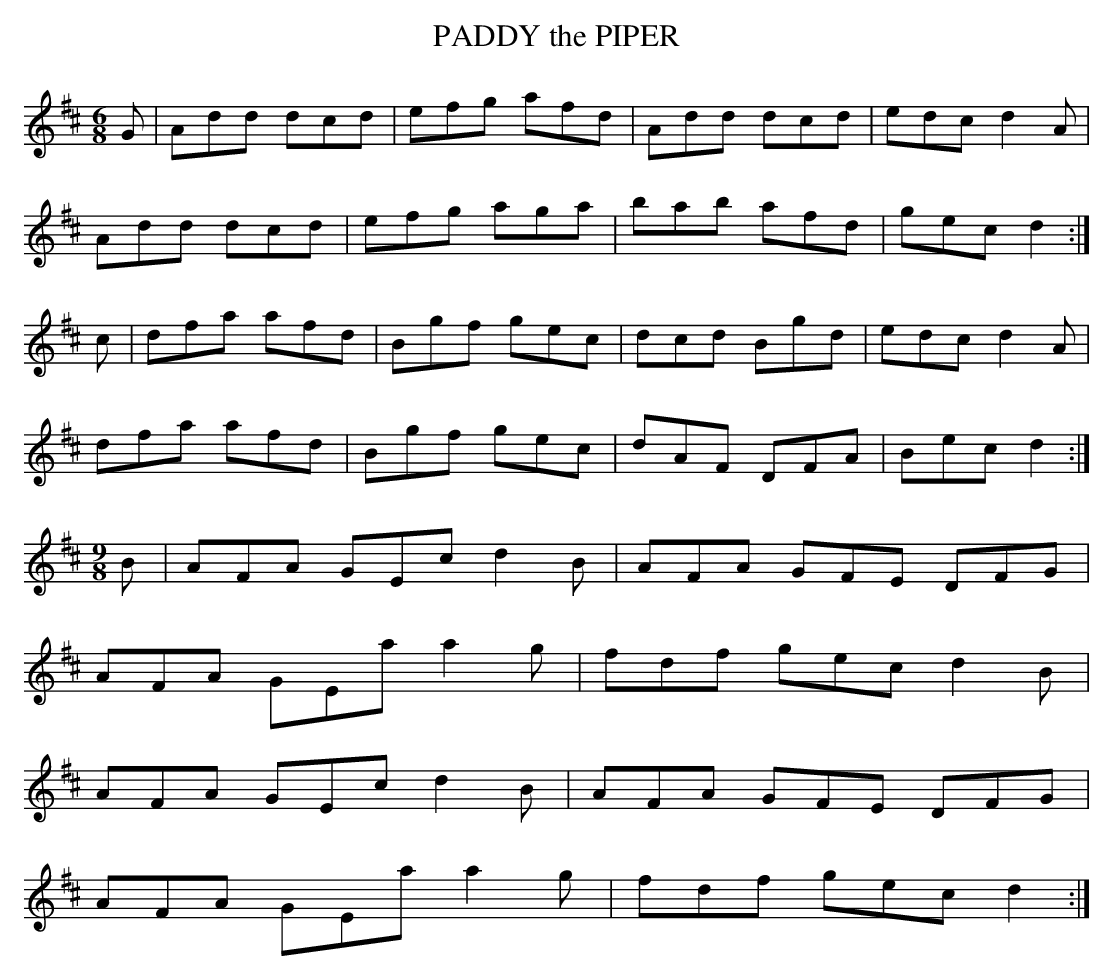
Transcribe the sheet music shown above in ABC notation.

X:1
T:PADDY the PIPER
M:6/8
L:1/8
K:D
G|Add dcd|efg afd|Add dcd|edc d2A|
Add dcd|efg aga|bab afd|gec d2 :|
c|dfa afd|Bgf gec|dcd Bgd|edc d2A|
dfa afd|Bgf gec|dAF DFA|Bec d2 :|
M:9/8
B|AFA GEc d2B|AFA GFE DFG|
AFA GEa a2g|fdf gec d2B|
AFA GEc d2B|AFA GFE DFG|
AFA GEa a2g|fdf gec d2 :|
